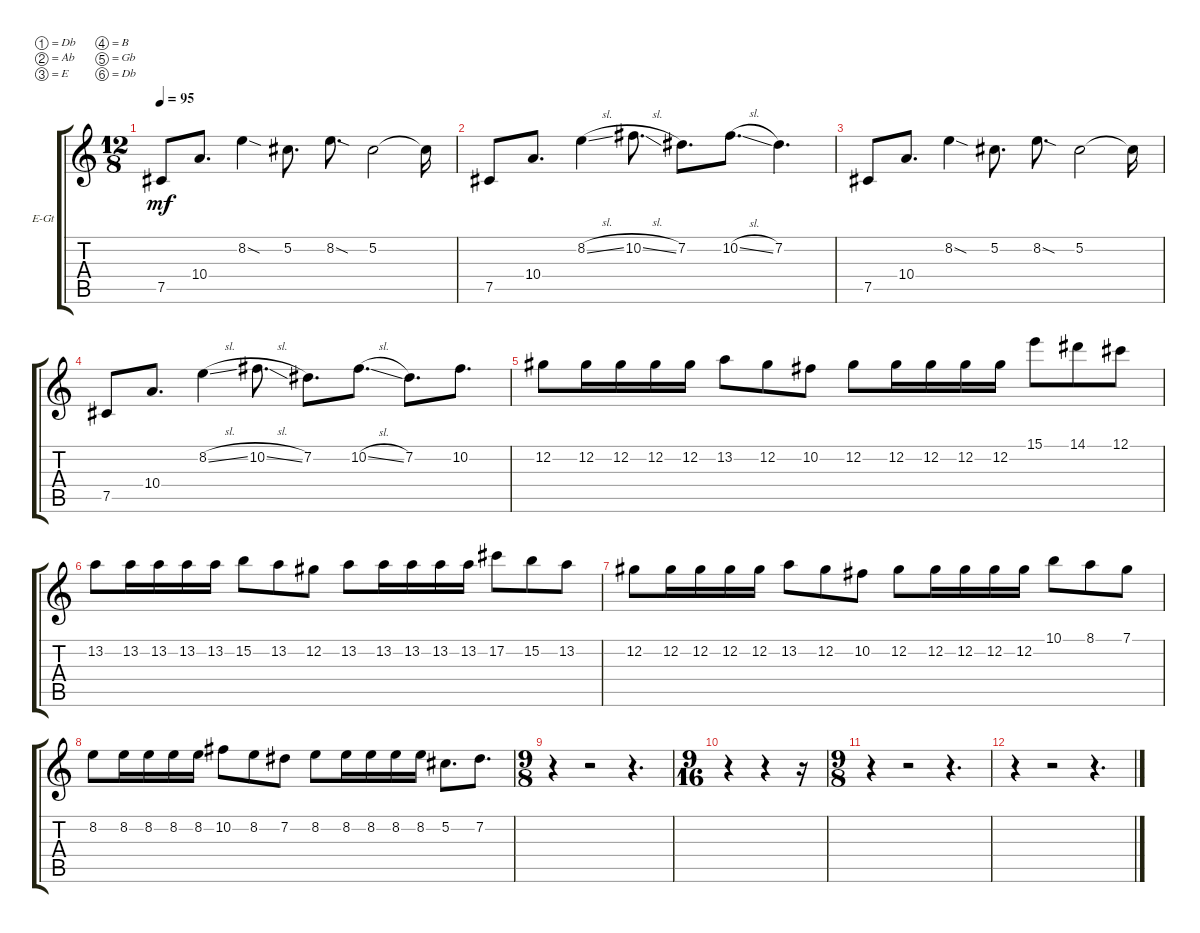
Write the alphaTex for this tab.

\bracketExtendMode groupsimilarinstruments
\firstSystemTrackNameOrientation horizontal
\otherSystemsTrackNameOrientation horizontal
\track ("Solo Guitar" "E-Gt") {instrument distortionguitar}
\staff {score tabs}
\tuning (Db4 Ab3 E3 B2 Gb2 Db2)
\ts (12 8)
\tempo 95
\clef g2
\ks c
7.5.8{dy mf} 10.4.8{d} 8.2{sod}.4 5.2.8{d} 8.2{sod}.8{d} 5.2.2 5.2{t}.16 |
7.5.8 10.4.8{d} 8.2{sl}.4 10.2{sl}.8{d} 7.2.8{d} 10.2{sl}.8{d} 7.2.4{d} |
7.5.8 10.4.8{d} 8.2{sod}.4 5.2.8{d} 8.2{sod}.8{d} 5.2.2 5.2{t}.16 |
7.5.8 10.4.8{d} 8.2{sl}.4 10.2{sl}.8{d} 7.2.8{d} 10.2{sl}.8{d} 7.2.8{d} 10.2.8{d} |
12.2.8 12.2.16 12.2.16 12.2.16 12.2.16 13.2.8 12.2.8 10.2.8 12.2.8 12.2.16 12.2.16 12.2.16 12.2.16 15.1.8 14.1.8 12.1.8 |
13.2.8 13.2.16 13.2.16 13.2.16 13.2.16 15.2.8 13.2.8 12.2.8 13.2.8 13.2.16 13.2.16 13.2.16 13.2.16 17.2.8 15.2.8 13.2.8 |
12.2.8 12.2.16 12.2.16 12.2.16 12.2.16 13.2.8 12.2.8 10.2.8 12.2.8 12.2.16 12.2.16 12.2.16 12.2.16 10.1.8 8.1.8 7.1.8 |
8.2.8 8.2.16 8.2.16 8.2.16 8.2.16 10.2.8 8.2.8 7.2.8 8.2.8 8.2.16 8.2.16 8.2.16 8.2.16 5.2.8{d} 7.2.8{d} |
\ts (9 8)
\beaming (8 2 2 2 3)
r.4 r.2 r.4{d} |
\ts (9 16)
\beaming (8 2 2 2 2)
r.4 r.4 r.16 |
\ts (9 8)
\beaming (8 2 2 2 3)
r.4 r.2 r.4{d} |
r.4 r.2 r.4{d}
